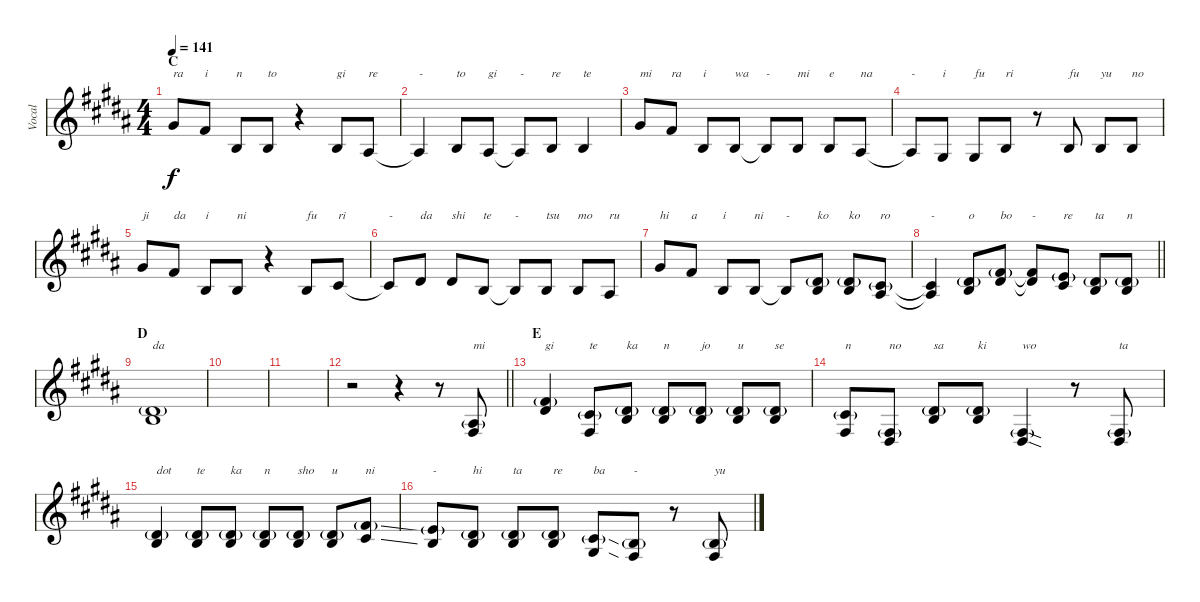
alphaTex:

\track ("Vocal" "Vocal") {instrument clarinet}
\staff {score}
\tuning (E4 B3 G3 D3 A2 E2 B1) {hide}
\ts (4 4)
\section ("" "C")
\tempo 141
\clef g2
\ks b
4.1.8{txt "ra" dy f} 2.1.8{txt "i"} 0.2.8{txt "n"} 0.2.8{txt "to"} r.4 0.2.8{txt "gi"} 3.3.8{txt "re"} |
3.3{t}.4{txt "-"} 0.2.8{txt "to"} 3.3.8{txt "gi"} 3.3{t}.8{txt "-"} 0.2.8{txt "re"} 0.2.4{txt "te"} |
4.1.8{txt "mi"} 2.1.8{txt "ra"} 0.2.8{txt "i"} 0.2.8{txt "wa"} 0.2{t}.8{txt "-"} 0.2.8{txt "mi"} 0.2.8{txt "e"} 3.3.8{txt "na"} |
3.3{t}.8{txt "-"} 1.3.8{txt "i"} 1.3.8{txt "fu"} 0.2.8{txt "ri"} r.8 0.2.8{txt "fu"} 0.2.8{txt "yu"} 0.2.8{txt "no"} |
4.1.8{txt "ji"} 2.1.8{txt "da"} 0.2.8{txt "i"} 0.2.8{txt "ni"} r.4 0.2.8{txt "fu"} 2.2.8{txt "ri"} |
2.2{t}.8{txt "-"} 4.2.8{txt "da"} 4.2.8{txt "shi"} 0.2.8{txt "te"} 0.2{t}.8{txt "-"} 0.2.8{txt "tsu"} 0.2.8{txt "mo"} 3.3.8{txt "ru"} |
4.1.8{txt "hi"} 2.1.8{txt "a"} 0.2.8{txt "i"} 0.2.8{txt "ni"} 0.2{t}.8{txt "-"} (4.2{g} 4.3).8{txt "ko"} (4.2{g} 4.3).8{txt "ko"} (2.2{g} 3.3).8{txt "ro"} |
\barLineRight lightlight
(2.2{t} 3.3{t}).4{txt "-"} (4.2{g} 4.3).8{txt "o"} (2.1{g} 4.2).8{txt "bo"} (2.1{t} 4.2{t}).8{txt "-"} (0.1{g} 2.2).8{txt "re"} (4.2{g} 4.3).8{txt "ta"} (4.2{g} 4.3).8{txt "n"} |
\section ("" "D")
(4.2{g} 4.3).1{txt "da"} |
|
|
\barLineRight lightlight
r.2 r.4 r.8 (3.3{g} 4.4).8{txt "mi"} |
\section ("" "E")
(2.1{g} 4.2).4{txt "gi"} (2.2{g} 4.4).8{txt "te"} (4.2{g} 4.3).8{txt "ka"} (4.2{g} 4.3).8{txt "n"} (4.2{g} 4.3).8{txt "jo"} (4.2{g} 4.3).8{txt "u"} (4.2{g} 4.3).8{txt "se"} |
(2.2{g} 4.4).8{txt "n"} (4.4{g} 6.5).8{txt "no"} (4.2{g} 4.3).8{txt "sa"} (4.2{g} 4.3).8{txt "ki"} (4.4{sod g} 6.5{sod}).4{txt "wo"} r.8 (4.4{g} 6.5).8{txt "ta"} |
(4.2{g} 4.3).4{txt "dot"} (4.2{g} 4.3).8{txt "te"} (4.2{g} 4.3).8{txt "ka"} (4.2{g} 4.3).8{txt "n"} (4.2{g} 4.3).8{txt "sho"} (4.2{g} 4.3).8{txt "u"} (2.1{ss g} 2.2{ss}).8{txt "ni"} |
(0.1{g} 0.2).8{txt "-"} (4.2{g} 4.3).8{txt "hi"} (4.2{g} 4.3).8{txt "ta"} (4.2{g} 4.3).8{txt "re"} (2.2{ss g} 6.4{ss}).8{txt "ba"} (0.2{g} 4.4).8{txt "-"} r.8 (0.2{g} 4.4).8{txt "yu"}
